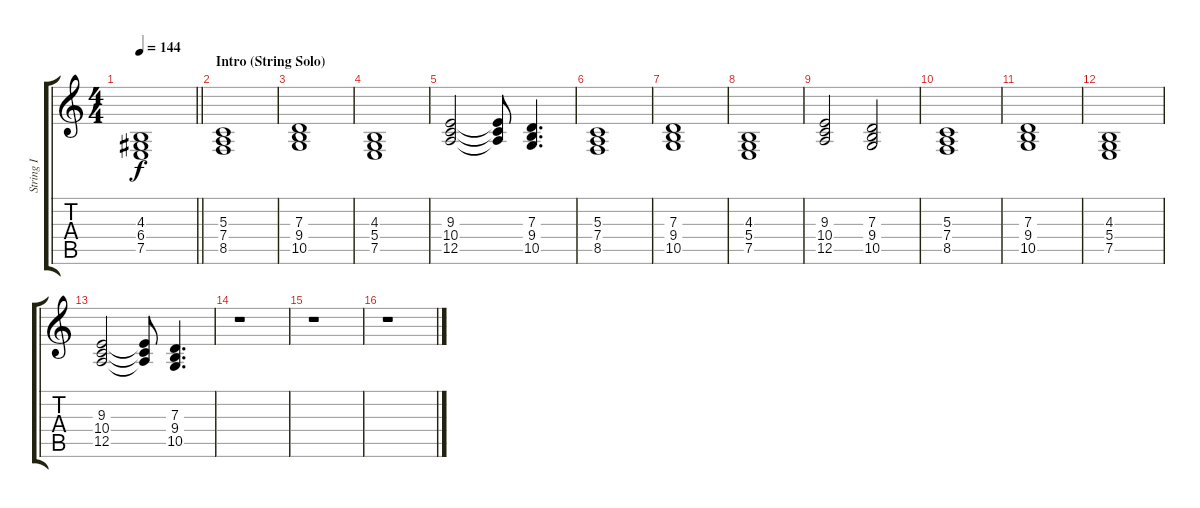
\track ("String I" "String I") {instrument stringensemble1}
\staff {score tabs}
\tuning (E4 B3 G3 D3 A2 E2) {hide}
\ts (4 4)
\tempo 144
\clef g2
\barLineRight lightlight
\ks c
(4.3 6.4 7.5).1{dy f} |
\section ("" "Intro (String Solo)")
(5.3 7.4 8.5).1 |
(7.3 9.4 10.5).1 |
(4.3 5.4 7.5).1 |
(9.3 10.4 12.5).2 (9.3{t} 10.4{t} 12.5{t}).8 (7.3 9.4 10.5).4{d} |
(5.3 7.4 8.5).1 |
(7.3 9.4 10.5).1 |
(4.3 5.4 7.5).1 |
(9.3 10.4 12.5).2 (7.3 9.4 10.5).2 |
(5.3 7.4 8.5).1 |
(7.3 9.4 10.5).1 |
(4.3 5.4 7.5).1 |
(9.3 10.4 12.5).2 (9.3{t} 10.4{t} 12.5{t}).8 (7.3 9.4 10.5).4{d} |
r.1 |
r.1 |
r.1
